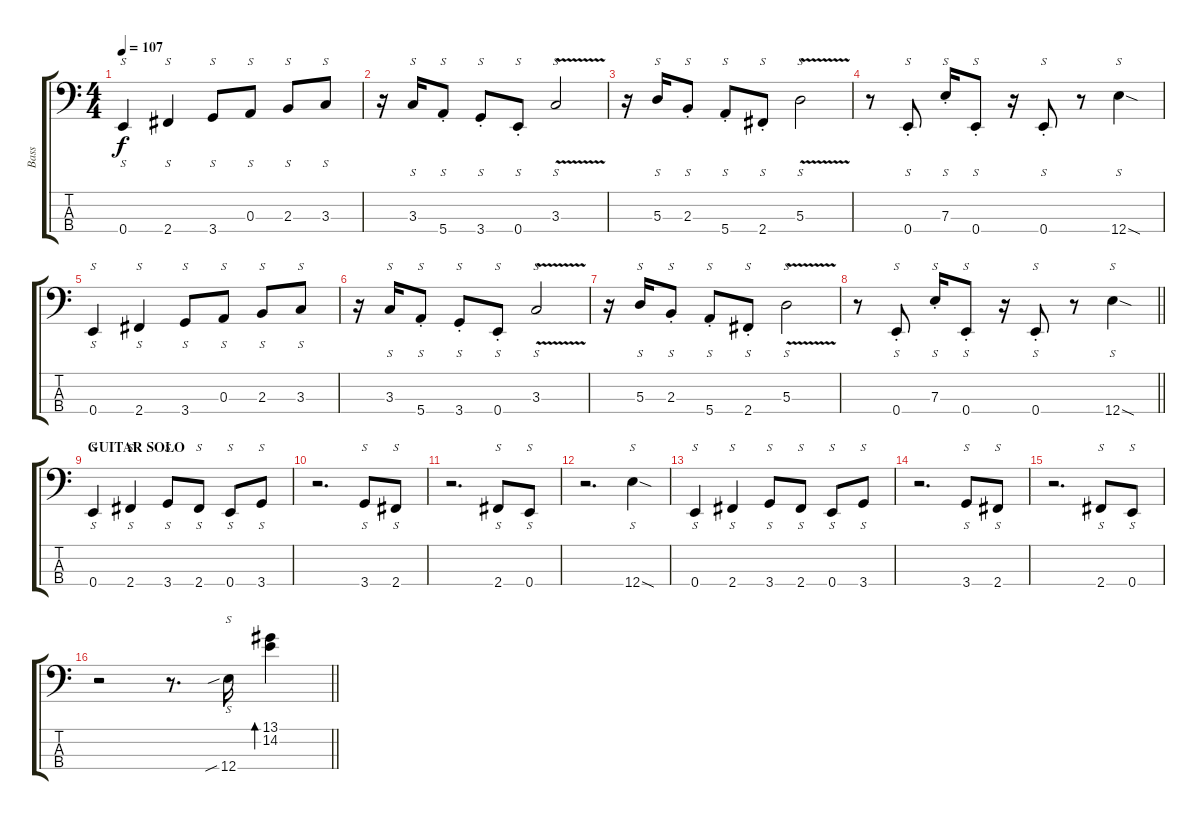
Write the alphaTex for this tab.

\track ("Bass" "Bass") {instrument slapbass1}
\staff {score tabs}
\tuning (G2 D2 A1 E1) {hide}
\ts (4 4)
\tempo 107
\clef f4
\ks c
0.4.4{s dy f} 2.4.4{s} 3.4.8{s} 0.3.8{s} 2.3.8{s} 3.3.8{s} |
r.16 3.3.16{s} 5.4{st}.8{s} 3.4{st}.8{s} 0.4{st}.8{s} 3.3{v}.2{s} |
r.16 5.3.16{s} 2.3{st}.8{s} 5.4{st}.8{s} 2.4{st}.8{s} 5.3{v}.2{s} |
r.8 0.4{st}.8{s} 7.3{st}.16{s} 0.4{st}.8{s} r.16 0.4{st}.8{s} r.8 12.4{sod}.4{s} |
0.4.4{s} 2.4.4{s} 3.4.8{s} 0.3.8{s} 2.3.8{s} 3.3.8{s} |
r.16 3.3.16{s} 5.4{st}.8{s} 3.4{st}.8{s} 0.4{st}.8{s} 3.3{v}.2{s} |
r.16 5.3.16{s} 2.3{st}.8{s} 5.4{st}.8{s} 2.4{st}.8{s} 5.3{v}.2{s} |
\barLineRight lightlight
r.8 0.4{st}.8{s} 7.3{st}.16{s} 0.4{st}.8{s} r.16 0.4{st}.8{s} r.8 12.4{sod}.4{s} |
\section ("" "GUITAR SOLO")
0.4.4{s} 2.4.4{s} 3.4.8{s} 2.4.8{s} 0.4.8{s} 3.4.8{s} |
r.2{d} 3.4.8{s} 2.4.8{s} |
r.2{d} 2.4.8{s} 0.4.8{s} |
r.2{d} 12.4{sod}.4{s} |
0.4.4{s} 2.4.4{s} 3.4.8{s} 2.4.8{s} 0.4.8{s} 3.4.8{s} |
r.2{d} 3.4.8{s} 2.4.8{s} |
r.2{d} 2.4.8{s} 0.4.8{s} |
\barLineRight lightlight
r.2 r.8{d} 12.4{sib}.16{s} (13.1 14.2).4{bd 60}
